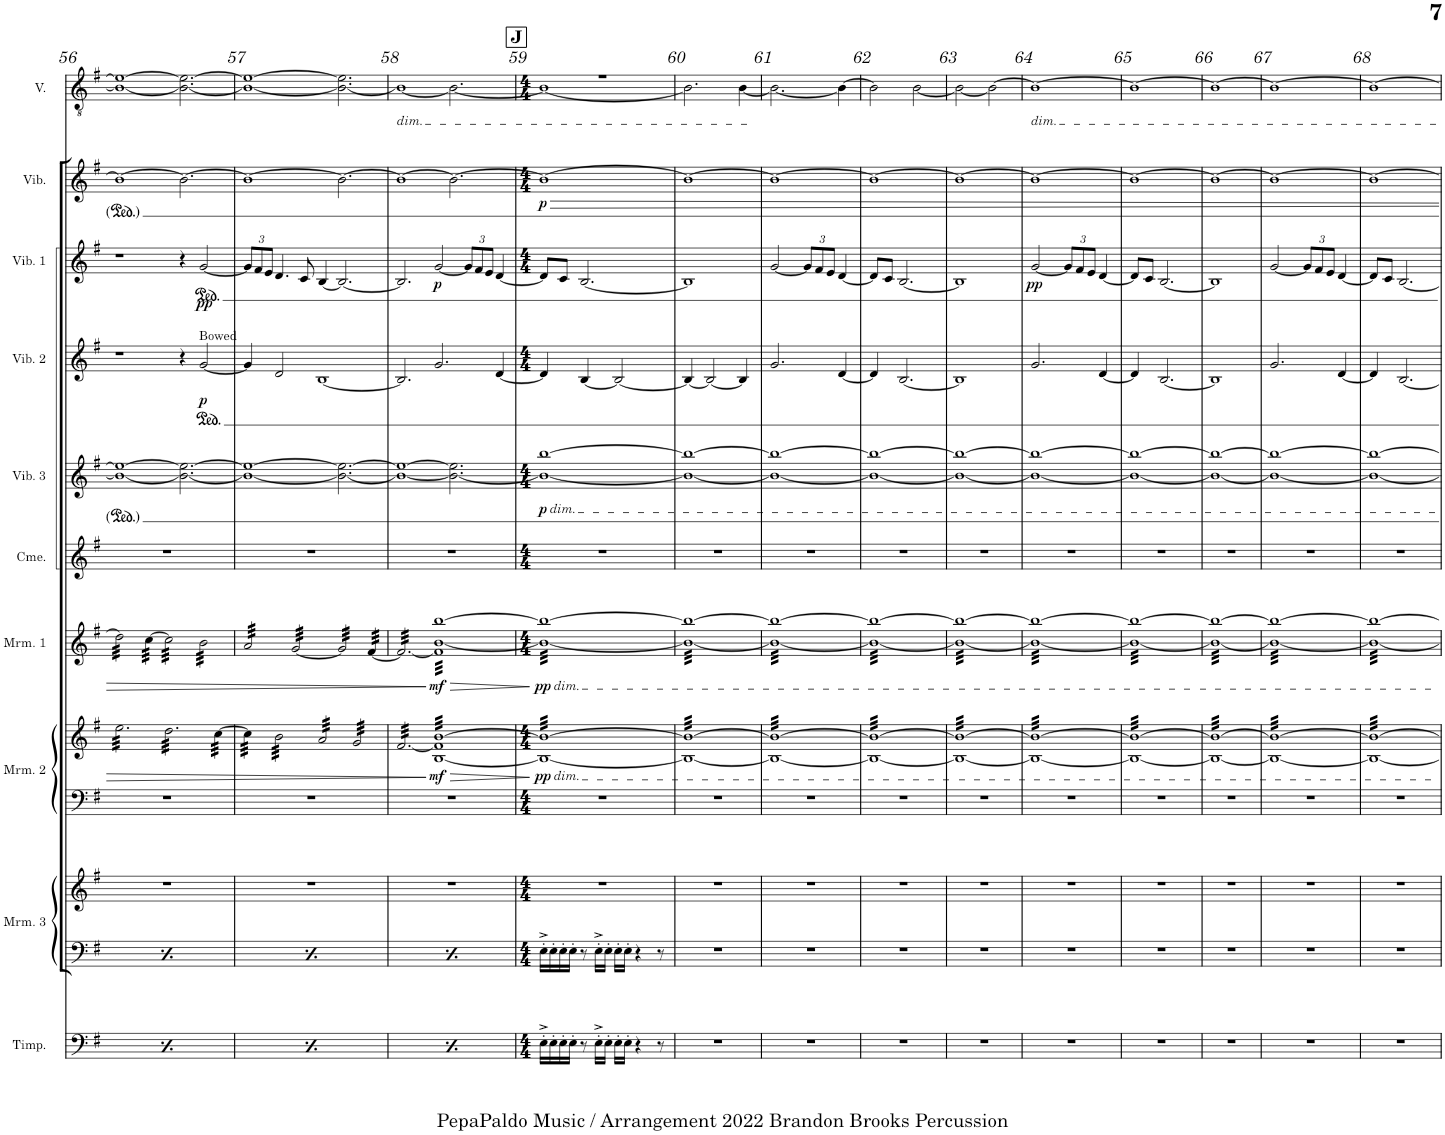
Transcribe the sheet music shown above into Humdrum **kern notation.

**kern	**dynam	**kern	**kern	**dynam	**kern	**kern	**dynam	**kern	**dynam	**kern	**kern	**dynam	**kern	**dynam	**kern	**dynam	**kern	**dynam	**kern
*part10	*part10	*part9	*part9	*part9	*part8	*part8	*part8	*part7	*part7	*part6	*part5	*part5	*part4	*part4	*part3	*part3	*part2	*part2	*part1
*staff12	*staff12	*staff11	*staff10	*staff10/11	*staff9	*staff8	*staff8/9	*staff7	*staff7	*staff6	*staff5	*staff5	*staff4	*staff4	*staff3	*staff3	*staff2	*staff2	*staff1
*I"Timpani	*	*I"Marimba 3	*	*	*I"Marimba 2	*	*	*I"Marimba 1	*	*I"Vibraphone 4 /  Chimes	*I"Vibraphone 3	*	*I"Vibraphone 2	*	*I"Vibraphone 1	*	*I"Glock / Crot	*	*I"Voice
*I'Timp.	*	*I'Mrm. 3	*	*	*I'Mrm. 2	*	*	*I'Mrm. 1	*	*I'Vib. 4 / Chm	*I'Vib. 3	*	*I'Vib. 2	*	*I'Vib. 1	*	*I'Glock / Crot	*	*I'V.
!!LO:PB:g=z
*clefF4	*	*clefF4	*clefG2	*	*clefF4	*clefG2	*	*clefG2	*	*clefG2	*clefG2	*	*clefG2	*	*clefG2	*	*clefG2	*	*clefGv2
*	*	*	*	*	*	*	*	*	*	*	*	*	*	*	*	*	*Trd-14c-24	*	*
*k[f#]	*	*k[f#]	*k[f#]	*	*k[f#]	*k[f#]	*	*k[f#]	*	*k[f#]	*k[f#]	*	*k[f#]	*	*k[f#]	*	*k[f#]	*	*k[f#]
*M7/4	*	*M7/4	*M7/4	*	*M7/4	*M7/4	*	*M7/4	*	*M7/4	*M7/4	*	*M7/4	*	*M7/4	*	*M7/4	*	*M7/4
=56	=56	=56	=56	=56	=56	=56	=56	=56	=56	=56	=56	=56	=56	=56	=56	=56	=56	=56	=56
*	*	*	*	*	*	*	*	*	*	*	*	*	*	*	*	*	*	*	*^
!	!LO:DY:b	!	!	!LO:DY:b=2	!	!	!	!	!	!	!	!	!	!	!	!	!	!	!	!
*	*	*	*	*	*	*tremolo	*	*	*	*	*	*	*	*	*	*	*	*	*	*
*	*	*	*	*	*	*	*	*tremolo	*	*	*	*	*	*	*	*	*	*	*	*
16E'^\LL	mf	16E'^\LL	1..r	mf	1..r	32ee\LLL	.	32dd\]LLL	.	1..r	1b_ 1ee_	.	1r	.	1r	.	1b_	.	1e_	1B_
.	.	.	.	.	.	32ee\	.	32dd\	.	.	.	.	.	.	.	.	.	.	.	.
16E'\	.	16E'\	.	.	.	32ee\	.	32dd\	.	.	.	.	.	.	.	.	.	.	.	.
.	.	.	.	.	.	32ee\	.	32dd\	.	.	.	.	.	.	.	.	.	.	.	.
16E'\	.	16E'\	.	.	.	32ee\	.	32dd\	.	.	.	.	.	.	.	.	.	.	.	.
.	.	.	.	.	.	32ee\	.	32dd\	.	.	.	.	.	.	.	.	.	.	.	.
16E'\JJ	.	16E'\JJ	.	.	.	32ee\	.	32dd\	.	.	.	.	.	.	.	.	.	.	.	.
.	.	.	.	.	.	32ee\	.	32dd\	.	.	.	.	.	.	.	.	.	.	.	.
8r	.	8r	.	.	.	32ee\	.	32dd\	.	.	.	.	.	.	.	.	.	.	.	.
.	.	.	.	.	.	32ee\	.	32dd\	.	.	.	.	.	.	.	.	.	.	.	.
.	.	.	.	.	.	32ee\	.	32dd\	.	.	.	.	.	.	.	.	.	.	.	.
.	.	.	.	.	.	32ee\	.	32dd\	.	.	.	.	.	.	.	.	.	.	.	.
16E'^\LL	.	16E'^\LL	.	.	.	32ee\	.	32dd\	.	.	.	.	.	.	.	.	.	.	.	.
.	.	.	.	.	.	32ee\	.	32dd\	.	.	.	.	.	.	.	.	.	.	.	.
16E'\	.	16E'\	.	.	.	32ee\	.	32dd\	.	.	.	.	.	.	.	.	.	.	.	.
.	.	.	.	.	.	32ee\	.	32dd\JJJ	.	.	.	.	.	.	.	.	.	.	.	.
16E'\	.	16E'\	.	.	.	32ee\	.	[32cc\LLL	.	.	.	.	.	.	.	.	.	.	.	.
.	.	.	.	.	.	32ee\	.	32cc\	.	.	.	.	.	.	.	.	.	.	.	.
16E'\JJ	.	16E'\JJ	.	.	.	32ee\	.	32cc\	.	.	.	.	.	.	.	.	.	.	.	.
.	.	.	.	.	.	32ee\	.	32cc\	.	.	.	.	.	.	.	.	.	.	.	.
8r	.	8r	.	.	.	32ee\	.	32cc\	.	.	.	.	.	.	.	.	.	.	.	.
.	.	.	.	.	.	32ee\	.	32cc\	.	.	.	.	.	.	.	.	.	.	.	.
.	.	.	.	.	.	32ee\	.	32cc\	.	.	.	.	.	.	.	.	.	.	.	.
.	.	.	.	.	.	32ee\JJJ	.	32cc\JJJ	.	.	.	.	.	.	.	.	.	.	.	.
8E'\	.	8E'\	.	.	.	32dd\LLL	.	32cc\]LLL	.	.	.	.	.	.	.	.	.	.	.	.
.	.	.	.	.	.	32dd\	.	32cc\	.	.	.	.	.	.	.	.	.	.	.	.
.	.	.	.	.	.	32dd\	.	32cc\	.	.	.	.	.	.	.	.	.	.	.	.
.	.	.	.	.	.	32dd\	.	32cc\	.	.	.	.	.	.	.	.	.	.	.	.
16E'^\LL	.	16E'^\LL	.	.	.	32dd\	.	32cc\	.	.	.	.	.	.	.	.	.	.	.	.
.	.	.	.	.	.	32dd\	.	32cc\	.	.	.	.	.	.	.	.	.	.	.	.
16E'\	.	16E'\	.	.	.	32dd\	.	32cc\	.	.	.	.	.	.	.	.	.	.	.	.
.	.	.	.	.	.	32dd\	.	32cc\	.	.	.	.	.	.	.	.	.	.	.	.
16E'\	.	16E'\	.	.	.	32dd\	.	32cc\	.	.	2.b\_ 2.ee\_	.	4r	.	4r	.	2.b\_	.	2.B\_ 2.e\_	2.ryy
.	.	.	.	.	.	32dd\	.	32cc\	.	.	.	.	.	.	.	.	.	.	.	.
16E'\JJ	.	16E'\JJ	.	.	.	32dd\	.	32cc\	.	.	.	.	.	.	.	.	.	.	.	.
.	.	.	.	.	.	32dd\	.	32cc\	.	.	.	.	.	.	.	.	.	.	.	.
8r	.	8r	.	.	.	32dd\	.	32cc\	.	.	.	.	.	.	.	.	.	.	.	.
.	.	.	.	.	.	32dd\	.	32cc\	.	.	.	.	.	.	.	.	.	.	.	.
.	.	.	.	.	.	32dd\	.	32cc\	.	.	.	.	.	.	.	.	.	.	.	.
.	.	.	.	.	.	32dd\	.	32cc\JJJ	.	.	.	.	.	.	.	.	.	.	.	.
!	!	!	!	!	!	!	!	!	!	!	!	!	!LO:TX:a:t=Bowed	!	!	!	!	!	!	!
!	!	!	!	!	!	!	!	!	!	!	!	!	!	!LO:DY:b	!	!LO:DY:b	!	!	!	!
16E'^\LL	.	16E'^\LL	.	.	.	32dd\	.	32b\LLL	.	.	.	.	[2g/	p	[2g/	pp	.	.	.	.
.	.	.	.	.	.	32dd\	.	32b\	.	.	.	.	.	.	.	.	.	.	.	.
16E'\	.	16E'\	.	.	.	32dd\	.	32b\	.	.	.	.	.	.	.	.	.	.	.	.
.	.	.	.	.	.	32dd\	.	32b\	.	.	.	.	.	.	.	.	.	.	.	.
16E'\	.	16E'\	.	.	.	32dd\	.	32b\	.	.	.	.	.	.	.	.	.	.	.	.
.	.	.	.	.	.	32dd\	.	32b\	.	.	.	.	.	.	.	.	.	.	.	.
16E'\JJ	.	16E'\JJ	.	.	.	32dd\	.	32b\	.	.	.	.	.	.	.	.	.	.	.	.
.	.	.	.	.	.	32dd\JJJ	.	32b\	.	.	.	.	.	.	.	.	.	.	.	.
8r	.	8r	.	.	.	[32cc\LLL	.	32b\	.	.	.	.	.	.	.	.	.	.	.	.
.	.	.	.	.	.	32cc\	.	32b\	.	.	.	.	.	.	.	.	.	.	.	.
.	.	.	.	.	.	32cc\	.	32b\	.	.	.	.	.	.	.	.	.	.	.	.
.	.	.	.	.	.	32cc\	.	32b\	.	.	.	.	.	.	.	.	.	.	.	.
8E'\	.	8E'\	.	.	.	32cc\	.	32b\	.	.	.	.	.	.	.	.	.	.	.	.
.	.	.	.	.	.	32cc\	.	32b\	.	.	.	.	.	.	.	.	.	.	.	.
.	.	.	.	.	.	32cc\	.	32b\	.	.	.	.	.	.	.	.	.	.	.	.
.	.	.	.	.	.	32cc\JJJ	.	32b\JJJ	.	.	.	.	.	.	.	.	.	.	.	.
=57	=57	=57	=57	=57	=57	=57	=57	=57	=57	=57	=57	=57	=57	=57	=57	=57	=57	=57	=57	=57
*	*	*	*	*	*	*	*	*	*	*	*	*	*	*	*Xbrackettup	*	*	*	*	*
!	!LO:DY:b	!	!	!LO:DY:b=2	!	!	!	!	!	!	!	!	!	!	!	!	!	!	!	!
16E'^\LL	mf	16E'^\LL	1..r	mf	1..r	32cc\]LLL	.	32a/LLL	.	1..r	1b_ 1ee_	.	4g/]	.	12g/L]	.	1b_	.	1e_	1B_
.	.	.	.	.	.	32cc\	.	32a/	.	.	.	.	.	.	.	.	.	.	.	.
16E'\	.	16E'\	.	.	.	32cc\	.	32a/	.	.	.	.	.	.	.	.	.	.	.	.
.	.	.	.	.	.	.	.	.	.	.	.	.	.	.	12f#/	.	.	.	.	.
.	.	.	.	.	.	32cc\	.	32a/	.	.	.	.	.	.	.	.	.	.	.	.
16E'\	.	16E'\	.	.	.	32cc\	.	32a/	.	.	.	.	.	.	.	.	.	.	.	.
.	.	.	.	.	.	32cc\	.	32a/	.	.	.	.	.	.	.	.	.	.	.	.
.	.	.	.	.	.	.	.	.	.	.	.	.	.	.	12e/J	.	.	.	.	.
16E'\JJ	.	16E'\JJ	.	.	.	32cc\	.	32a/	.	.	.	.	.	.	.	.	.	.	.	.
.	.	.	.	.	.	32cc\JJJ	.	32a/	.	.	.	.	.	.	.	.	.	.	.	.
8r	.	8r	.	.	.	32b\LLL	.	32a/	.	.	.	.	2d/	.	4.d/	.	.	.	.	.
.	.	.	.	.	.	32b\	.	32a/	.	.	.	.	.	.	.	.	.	.	.	.
.	.	.	.	.	.	32b\	.	32a/	.	.	.	.	.	.	.	.	.	.	.	.
.	.	.	.	.	.	32b\	.	32a/	.	.	.	.	.	.	.	.	.	.	.	.
16E'^\LL	.	16E'^\LL	.	.	.	32b\	.	32a/	.	.	.	.	.	.	.	.	.	.	.	.
.	.	.	.	.	.	32b\	.	32a/	.	.	.	.	.	.	.	.	.	.	.	.
16E'\	.	16E'\	.	.	.	32b\	.	32a/	.	.	.	.	.	.	.	.	.	.	.	.
.	.	.	.	.	.	32b\	.	32a/JJJ	.	.	.	.	.	.	.	.	.	.	.	.
16E'\	.	16E'\	.	.	.	32b\	.	[32g/LLL	.	.	.	.	.	.	.	.	.	.	.	.
.	.	.	.	.	.	32b\	.	32g/	.	.	.	.	.	.	.	.	.	.	.	.
16E'\JJ	.	16E'\JJ	.	.	.	32b\	.	32g/	.	.	.	.	.	.	.	.	.	.	.	.
.	.	.	.	.	.	32b\	.	32g/	.	.	.	.	.	.	.	.	.	.	.	.
8r	.	8r	.	.	.	32b\	.	32g/	.	.	.	.	.	.	8c/	.	.	.	.	.
.	.	.	.	.	.	32b\	.	32g/	.	.	.	.	.	.	.	.	.	.	.	.
.	.	.	.	.	.	32b\	.	32g/	.	.	.	.	.	.	.	.	.	.	.	.
.	.	.	.	.	.	32b\JJJ	.	32g/	.	.	.	.	.	.	.	.	.	.	.	.
8E'\	.	8E'\	.	.	.	32a/LLL	.	32g/	.	.	.	.	[1B	.	[4B/	.	.	.	.	.
.	.	.	.	.	.	32a/	.	32g/	.	.	.	.	.	.	.	.	.	.	.	.
.	.	.	.	.	.	32a/	.	32g/	.	.	.	.	.	.	.	.	.	.	.	.
.	.	.	.	.	.	32a/	.	32g/	.	.	.	.	.	.	.	.	.	.	.	.
16E'^\LL	.	16E'^\LL	.	.	.	32a/	.	32g/	.	.	.	.	.	.	.	.	.	.	.	.
.	.	.	.	.	.	32a/	.	32g/	.	.	.	.	.	.	.	.	.	.	.	.
16E'\	.	16E'\	.	.	.	32a/	.	32g/	.	.	.	.	.	.	.	.	.	.	.	.
.	.	.	.	.	.	32a/	.	32g/JJJ	.	.	.	.	.	.	.	.	.	.	.	.
16E'\	.	16E'\	.	.	.	32a/	.	32g/]LLL	.	.	2.b\_ 2.ee\_	.	.	.	2.B/_	.	2.b\_	.	2.B\_ 2.e\]	2.ryy
.	.	.	.	.	.	32a/	.	32g/	.	.	.	.	.	.	.	.	.	.	.	.
16E'\JJ	.	16E'\JJ	.	.	.	32a/	.	32g/	.	.	.	.	.	.	.	.	.	.	.	.
.	.	.	.	.	.	32a/	.	32g/	.	.	.	.	.	.	.	.	.	.	.	.
8r	.	8r	.	.	.	32a/	.	32g/	.	.	.	.	.	.	.	.	.	.	.	.
.	.	.	.	.	.	32a/	.	32g/	.	.	.	.	.	.	.	.	.	.	.	.
.	.	.	.	.	.	32a/	.	32g/	.	.	.	.	.	.	.	.	.	.	.	.
.	.	.	.	.	.	32a/JJJ	.	32g/	.	.	.	.	.	.	.	.	.	.	.	.
16E'^\LL	.	16E'^\LL	.	.	.	32g/LLL	.	32g/	.	.	.	.	.	.	.	.	.	.	.	.
.	.	.	.	.	.	32g/	.	32g/	.	.	.	.	.	.	.	.	.	.	.	.
16E'\	.	16E'\	.	.	.	32g/	.	32g/	.	.	.	.	.	.	.	.	.	.	.	.
.	.	.	.	.	.	32g/	.	32g/	.	.	.	.	.	.	.	.	.	.	.	.
16E'\	.	16E'\	.	.	.	32g/	.	32g/	.	.	.	.	.	.	.	.	.	.	.	.
.	.	.	.	.	.	32g/	.	32g/	.	.	.	.	.	.	.	.	.	.	.	.
16E'\JJ	.	16E'\JJ	.	.	.	32g/	.	32g/	.	.	.	.	.	.	.	.	.	.	.	.
.	.	.	.	.	.	32g/	.	32g/JJJ	.	.	.	.	.	.	.	.	.	.	.	.
8r	.	8r	.	.	.	32g/	.	[32f#/LLL	.	.	.	.	.	.	.	.	.	.	.	.
.	.	.	.	.	.	32g/	.	32f#/	.	.	.	.	.	.	.	.	.	.	.	.
.	.	.	.	.	.	32g/	.	32f#/	.	.	.	.	.	.	.	.	.	.	.	.
.	.	.	.	.	.	32g/	.	32f#/	.	.	.	.	.	.	.	.	.	.	.	.
8E'\	.	8E'\	.	.	.	32g/	.	32f#/	.	.	.	.	.	.	.	.	.	.	.	.
.	.	.	.	.	.	32g/	.	32f#/	.	.	.	.	.	.	.	.	.	.	.	.
.	.	.	.	.	.	32g/	.	32f#/	.	.	.	.	.	.	.	.	.	.	.	.
.	.	.	.	.	.	32g/JJJ	.	32f#/JJJ	.	.	.	.	.	.	.	.	.	.	.	.
=58	=58	=58	=58	=58	=58	=58	=58	=58	=58	=58	=58	=58	=58	=58	=58	=58	=58	=58	=58	=58
!	!	!	!	!	!	!	!	!	!	!	!	!	!	!	!	!	!	!	!LO:TX:b:i:t=dim.	!
!	!LO:DY:b	!	!	!LO:DY:b=2	!	!	!	!	!	!	!	!	!	!	!	!	!	!	!	!
16E'^\LL	mf	16E'^\LL	1..r	mf	1..r	[32f#/LLL	.	32f#/LLL	.	1..r	1b_ 1ee_	.	2.B/]	.	2.B/]	.	1b_	.	1ryy	1B_
.	.	.	.	.	.	32f#/	.	32f#/	.	.	.	.	.	.	.	.	.	.	.	.
16E'\	.	16E'\	.	.	.	32f#/	.	32f#/	.	.	.	.	.	.	.	.	.	.	.	.
.	.	.	.	.	.	32f#/	.	32f#/	.	.	.	.	.	.	.	.	.	.	.	.
16E'\	.	16E'\	.	.	.	32f#/	.	32f#/	.	.	.	.	.	.	.	.	.	.	.	.
.	.	.	.	.	.	32f#/	.	32f#/	.	.	.	.	.	.	.	.	.	.	.	.
16E'\JJ	.	16E'\JJ	.	.	.	32f#/	.	32f#/	.	.	.	.	.	.	.	.	.	.	.	.
.	.	.	.	.	.	32f#/	.	32f#/	.	.	.	.	.	.	.	.	.	.	.	.
8r	.	8r	.	.	.	32f#/	.	32f#/	.	.	.	.	.	.	.	.	.	.	.	.
.	.	.	.	.	.	32f#/	.	32f#/	.	.	.	.	.	.	.	.	.	.	.	.
.	.	.	.	.	.	32f#/	.	32f#/	.	.	.	.	.	.	.	.	.	.	.	.
.	.	.	.	.	.	32f#/	.	32f#/	.	.	.	.	.	.	.	.	.	.	.	.
16E'^\LL	.	16E'^\LL	.	.	.	32f#/	.	32f#/	.	.	.	.	.	.	.	.	.	.	.	.
.	.	.	.	.	.	32f#/	.	32f#/	.	.	.	.	.	.	.	.	.	.	.	.
16E'\	.	16E'\	.	.	.	32f#/	.	32f#/	.	.	.	.	.	.	.	.	.	.	.	.
.	.	.	.	.	.	32f#/	.	32f#/	.	.	.	.	.	.	.	.	.	.	.	.
16E'\	.	16E'\	.	.	.	32f#/	.	32f#/	.	.	.	.	.	.	.	.	.	.	.	.
.	.	.	.	.	.	32f#/	.	32f#/	.	.	.	.	.	.	.	.	.	.	.	.
16E'\JJ	.	16E'\JJ	.	.	.	32f#/	.	32f#/	.	.	.	.	.	.	.	.	.	.	.	.
.	.	.	.	.	.	32f#/	.	32f#/	.	.	.	.	.	.	.	.	.	.	.	.
8r	.	8r	.	.	.	32f#/	.	32f#/	.	.	.	.	.	.	.	.	.	.	.	.
.	.	.	.	.	.	32f#/	.	32f#/	.	.	.	.	.	.	.	.	.	.	.	.
.	.	.	.	.	.	32f#/	.	32f#/	.	.	.	.	.	.	.	.	.	.	.	.
.	.	.	.	.	.	32f#/JJJ	.	32f#/JJJ	.	.	.	.	.	.	.	.	.	.	.	.
!	!	!	!	!	!	!	!LO:HP:b	!	!LO:HP:b	!	!	!	!	!	!	!	!	!	!	!
!	!	!	!	!	!	!	!LO:DY:n=1:b	!	!LO:DY:n=1:b	!	!	!	!	!	!	!LO:DY:b	!	!	!	!
8E'\	.	8E'\	.	.	.	[32B 32f#] [32bLLL	> mf	32f#] [32b [32bbLLL	> mf	.	.	.	2.g/	.	[2g/	p	.	.	.	.
.	.	.	.	.	.	32B 32f# 32b	.	32f# 32b 32bb	.	.	.	.	.	.	.	.	.	.	.	.
.	.	.	.	.	.	32B 32f# 32b	.	32f# 32b 32bb	.	.	.	.	.	.	.	.	.	.	.	.
.	.	.	.	.	.	32B 32f# 32b	.	32f# 32b 32bb	.	.	.	.	.	.	.	.	.	.	.	.
16E'^\LL	.	16E'^\LL	.	.	.	32B 32f# 32b	.	32f# 32b 32bb	.	.	.	.	.	.	.	.	.	.	.	.
.	.	.	.	.	.	32B 32f# 32b	.	32f# 32b 32bb	.	.	.	.	.	.	.	.	.	.	.	.
16E'\	.	16E'\	.	.	.	32B 32f# 32b	.	32f# 32b 32bb	.	.	.	.	.	.	.	.	.	.	.	.
.	.	.	.	.	.	32B 32f# 32b	.	32f# 32b 32bb	.	.	.	.	.	.	.	.	.	.	.	.
16E'\	.	16E'\	.	.	.	32B 32f# 32b	.	32f# 32b 32bb	.	.	2.b\_ 2.ee\]	.	.	.	.	.	2.b\_	.	2.B\_	2.ryy
.	.	.	.	.	.	32B 32f# 32b	.	32f# 32b 32bb	.	.	.	.	.	.	.	.	.	.	.	.
16E'\JJ	.	16E'\JJ	.	.	.	32B 32f# 32b	.	32f# 32b 32bb	.	.	.	.	.	.	.	.	.	.	.	.
.	.	.	.	.	.	32B 32f# 32b	.	32f# 32b 32bb	.	.	.	.	.	.	.	.	.	.	.	.
8r	.	8r	.	.	.	32B 32f# 32b	.	32f# 32b 32bb	.	.	.	.	.	.	.	.	.	.	.	.
.	.	.	.	.	.	32B 32f# 32b	.	32f# 32b 32bb	.	.	.	.	.	.	.	.	.	.	.	.
.	.	.	.	.	.	32B 32f# 32b	.	32f# 32b 32bb	.	.	.	.	.	.	.	.	.	.	.	.
.	.	.	.	.	.	32B 32f# 32b	.	32f# 32b 32bb	.	.	.	.	.	.	.	.	.	.	.	.
16E'^\LL	.	16E'^\LL	.	.	.	32B 32f# 32b	.	32f# 32b 32bb	.	.	.	.	.	.	12g/L]	.	.	.	.	.
.	.	.	.	.	.	32B 32f# 32b	.	32f# 32b 32bb	.	.	.	.	.	.	.	.	.	.	.	.
16E'\	.	16E'\	.	.	.	32B 32f# 32b	.	32f# 32b 32bb	.	.	.	.	.	.	.	.	.	.	.	.
.	.	.	.	.	.	.	.	.	.	.	.	.	.	.	12f#/	.	.	.	.	.
.	.	.	.	.	.	32B 32f# 32b	.	32f# 32b 32bb	.	.	.	.	.	.	.	.	.	.	.	.
16E'\	.	16E'\	.	.	.	32B 32f# 32b	.	32f# 32b 32bb	.	.	.	.	.	.	.	.	.	.	.	.
.	.	.	.	.	.	32B 32f# 32b	.	32f# 32b 32bb	.	.	.	.	.	.	.	.	.	.	.	.
.	.	.	.	.	.	.	.	.	.	.	.	.	.	.	12e/J	.	.	.	.	.
16E'\JJ	.	16E'\JJ	.	.	.	32B 32f# 32b	.	32f# 32b 32bb	.	.	.	.	.	.	.	.	.	.	.	.
.	.	.	.	.	.	32B 32f# 32b	.	32f# 32b 32bb	.	.	.	.	.	.	.	.	.	.	.	.
8r	.	8r	.	.	.	32B 32f# 32b	.	32f# 32b 32bb	.	.	.	.	[4d/	.	[4d/	.	.	.	.	.
.	.	.	.	.	.	32B 32f# 32b	.	32f# 32b 32bb	.	.	.	.	.	.	.	.	.	.	.	.
.	.	.	.	.	.	32B 32f# 32b	.	32f# 32b 32bb	.	.	.	.	.	.	.	.	.	.	.	.
.	.	.	.	.	.	32B 32f# 32b	.	32f# 32b 32bb	.	.	.	.	.	.	.	.	.	.	.	.
8E'\	.	8E'\	.	.	.	32B 32f# 32b	.	32f# 32b 32bb	.	.	.	.	.	.	.	.	.	.	.	.
.	.	.	.	.	.	32B 32f# 32b	.	32f# 32b 32bb	.	.	.	.	.	.	.	.	.	.	.	.
.	.	.	.	.	.	32B 32f# 32b	.	32f# 32b 32bb	.	.	.	.	.	.	.	.	.	.	.	.
.	.	.	.	.	.	32B 32f# 32bJJJ	.	32f# 32b 32bbJJJ	.	.	.	.	.	.	.	.	.	.	.	.
*	*	*	*	*	*	*	*	*	*	*	*	*	*	*	*	*	*	*	*v	*v
.	.	.	.	.	.	.	]	.	]	.	.	.	.	.	.	.	.	.	.
!!LO:REH:place=s1:a:B:cj:fs=14:t=J
=59	=59	=59	=59	=59	=59	=59	=59	=59	=59	=59	=59	=59	=59	=59	=59	=59	=59	=59	=59
*M4/4	*	*M4/4	*M4/4	*	*M4/4	*M4/4	*	*M4/4	*	*M4/4	*M4/4	*	*M4/4	*	*M4/4	*	*M4/4	*	*M4/4
*	*	*	*	*	*	*	*	*	*	*	*	*	*	*	*	*	*	*	*^
!	!	!	!	!	!	!	!	!	!	!	!LO:TX:b:i:t=dim.	!	!	!	!	!	!	!	!	!
!	!	!	!	!	!	!	!	!LO:TX:b:i:t=dim.	!	!	!	!	!	!	!	!	!	!	!	!
!	!	!	!	!	!	!LO:TX:b:i:t=dim.	!	!	!	!	!	!	!	!	!	!	!	!	!	!
!	!	!	!	!	!	!	!LO:DY:b	!	!LO:DY:b	!	!	!LO:DY:b	!	!	!	!	!	!LO:DY:b	!	!
16E'^\LL	.	16E'^\LL	1r	.	1r	32B 32bLLL	pp	32b 32bbLLL	pp	1r	1b_ [1bb	p	4d/]	.	8d/L]	.	1b_	p	1r	1B_
.	.	.	.	.	.	32B 32b	.	32b 32bb	.	.	.	.	.	.	.	.	.	.	.	.
16E'\	.	16E'\	.	.	.	32B 32b	.	32b 32bb	.	.	.	.	.	.	.	.	.	.	.	.
.	.	.	.	.	.	32B 32b	.	32b 32bb	.	.	.	.	.	.	.	.	.	.	.	.
16E'\	.	16E'\	.	.	.	32B 32b	.	32b 32bb	.	.	.	.	.	.	8c/J	.	.	.	.	.
.	.	.	.	.	.	32B 32b	.	32b 32bb	.	.	.	.	.	.	.	.	.	.	.	.
16E'\JJ	.	16E'\JJ	.	.	.	32B 32b	.	32b 32bb	.	.	.	.	.	.	.	.	.	.	.	.
.	.	.	.	.	.	32B 32b	.	32b 32bb	.	.	.	.	.	.	.	.	.	.	.	.
8r	.	8r	.	.	.	32B 32b	.	32b 32bb	.	.	.	.	[4B/	.	[2.B/	.	.	.	.	.
.	.	.	.	.	.	32B 32b	.	32b 32bb	.	.	.	.	.	.	.	.	.	.	.	.
.	.	.	.	.	.	32B 32b	.	32b 32bb	.	.	.	.	.	.	.	.	.	.	.	.
.	.	.	.	.	.	32B 32b	.	32b 32bb	.	.	.	.	.	.	.	.	.	.	.	.
16E'^\LL	.	16E'^\LL	.	.	.	32B 32b	.	32b 32bb	.	.	.	.	.	.	.	.	.	.	.	.
.	.	.	.	.	.	32B 32b	.	32b 32bb	.	.	.	.	.	.	.	.	.	.	.	.
16E'\JJ	.	16E'\JJ	.	.	.	32B 32b	.	32b 32bb	.	.	.	.	.	.	.	.	.	.	.	.
.	.	.	.	.	.	32B 32b	.	32b 32bb	.	.	.	.	.	.	.	.	.	.	.	.
16E'\LL	.	16E'\LL	.	.	.	32B 32b	.	32b 32bb	.	.	.	.	2B/_	.	.	.	.	.	.	.
.	.	.	.	.	.	32B 32b	.	32b 32bb	.	.	.	.	.	.	.	.	.	.	.	.
16E'\JJ	.	16E'\JJ	.	.	.	32B 32b	.	32b 32bb	.	.	.	.	.	.	.	.	.	.	.	.
.	.	.	.	.	.	32B 32b	.	32b 32bb	.	.	.	.	.	.	.	.	.	.	.	.
4r	.	4r	.	.	.	32B 32b	.	32b 32bb	.	.	.	.	.	.	.	.	.	.	.	.
.	.	.	.	.	.	32B 32b	.	32b 32bb	.	.	.	.	.	.	.	.	.	.	.	.
.	.	.	.	.	.	32B 32b	.	32b 32bb	.	.	.	.	.	.	.	.	.	.	.	.
.	.	.	.	.	.	32B 32b	.	32b 32bb	.	.	.	.	.	.	.	.	.	.	.	.
.	.	.	.	.	.	32B 32b	.	32b 32bb	.	.	.	.	.	.	.	.	.	.	.	.
.	.	.	.	.	.	32B 32b	.	32b 32bb	.	.	.	.	.	.	.	.	.	.	.	.
.	.	.	.	.	.	32B 32b	.	32b 32bb	.	.	.	.	.	.	.	.	.	.	.	.
.	.	.	.	.	.	32B 32b	.	32b 32bb	.	.	.	.	.	.	.	.	.	.	.	.
8r	.	8r	.	.	.	32B 32b	.	32b 32bb	.	.	.	.	.	.	.	.	.	.	.	.
.	.	.	.	.	.	32B 32b	.	32b 32bb	.	.	.	.	.	.	.	.	.	.	.	.
.	.	.	.	.	.	32B 32b	.	32b 32bb	.	.	.	.	.	.	.	.	.	.	.	.
.	.	.	.	.	.	32B 32bJJJ	.	32b 32bbJJJ	.	.	.	.	.	.	.	.	.	.	.	.
=60	=60	=60	=60	=60	=60	=60	=60	=60	=60	=60	=60	=60	=60	=60	=60	=60	=60	=60	=60	=60
1r	.	1r	1r	.	1r	32B 32bLLL	.	32b 32bbLLL	.	1r	1b_ 1bb_	.	4B/_	.	1B]	.	1b_	.	2.B\]	2.ryy
.	.	.	.	.	.	32B 32b	.	32b 32bb	.	.	.	.	.	.	.	.	.	.	.	.
.	.	.	.	.	.	32B 32b	.	32b 32bb	.	.	.	.	.	.	.	.	.	.	.	.
.	.	.	.	.	.	32B 32b	.	32b 32bb	.	.	.	.	.	.	.	.	.	.	.	.
.	.	.	.	.	.	32B 32b	.	32b 32bb	.	.	.	.	.	.	.	.	.	.	.	.
.	.	.	.	.	.	32B 32b	.	32b 32bb	.	.	.	.	.	.	.	.	.	.	.	.
.	.	.	.	.	.	32B 32b	.	32b 32bb	.	.	.	.	.	.	.	.	.	.	.	.
.	.	.	.	.	.	32B 32b	.	32b 32bb	.	.	.	.	.	.	.	.	.	.	.	.
.	.	.	.	.	.	32B 32b	.	32b 32bb	.	.	.	.	2B/_	.	.	.	.	.	.	.
.	.	.	.	.	.	32B 32b	.	32b 32bb	.	.	.	.	.	.	.	.	.	.	.	.
.	.	.	.	.	.	32B 32b	.	32b 32bb	.	.	.	.	.	.	.	.	.	.	.	.
.	.	.	.	.	.	32B 32b	.	32b 32bb	.	.	.	.	.	.	.	.	.	.	.	.
.	.	.	.	.	.	32B 32b	.	32b 32bb	.	.	.	.	.	.	.	.	.	.	.	.
.	.	.	.	.	.	32B 32b	.	32b 32bb	.	.	.	.	.	.	.	.	.	.	.	.
.	.	.	.	.	.	32B 32b	.	32b 32bb	.	.	.	.	.	.	.	.	.	.	.	.
.	.	.	.	.	.	32B 32b	.	32b 32bb	.	.	.	.	.	.	.	.	.	.	.	.
.	.	.	.	.	.	32B 32b	.	32b 32bb	.	.	.	.	.	.	.	.	.	.	.	.
.	.	.	.	.	.	32B 32b	.	32b 32bb	.	.	.	.	.	.	.	.	.	.	.	.
.	.	.	.	.	.	32B 32b	.	32b 32bb	.	.	.	.	.	.	.	.	.	.	.	.
.	.	.	.	.	.	32B 32b	.	32b 32bb	.	.	.	.	.	.	.	.	.	.	.	.
.	.	.	.	.	.	32B 32b	.	32b 32bb	.	.	.	.	.	.	.	.	.	.	.	.
.	.	.	.	.	.	32B 32b	.	32b 32bb	.	.	.	.	.	.	.	.	.	.	.	.
.	.	.	.	.	.	32B 32b	.	32b 32bb	.	.	.	.	.	.	.	.	.	.	.	.
.	.	.	.	.	.	32B 32b	.	32b 32bb	.	.	.	.	.	.	.	.	.	.	.	.
.	.	.	.	.	.	32B 32b	.	32b 32bb	.	.	.	.	4B/]	.	.	.	.	.	4ryy	[4B\
.	.	.	.	.	.	32B 32b	.	32b 32bb	.	.	.	.	.	.	.	.	.	.	.	.
.	.	.	.	.	.	32B 32b	.	32b 32bb	.	.	.	.	.	.	.	.	.	.	.	.
.	.	.	.	.	.	32B 32b	.	32b 32bb	.	.	.	.	.	.	.	.	.	.	.	.
.	.	.	.	.	.	32B 32b	.	32b 32bb	.	.	.	.	.	.	.	.	.	.	.	.
.	.	.	.	.	.	32B 32b	.	32b 32bb	.	.	.	.	.	.	.	.	.	.	.	.
.	.	.	.	.	.	32B 32b	.	32b 32bb	.	.	.	.	.	.	.	.	.	.	.	.
.	.	.	.	.	.	32B 32bJJJ	.	32b 32bbJJJ	.	.	.	.	.	.	.	.	.	.	.	.
=61	=61	=61	=61	=61	=61	=61	=61	=61	=61	=61	=61	=61	=61	=61	=61	=61	=61	=61	=61	=61
1r	.	1r	1r	.	1r	32B 32bLLL	.	32b 32bbLLL	.	1r	1b_ 1bb_	.	2.g/	.	[2g/	.	1b_	.	2ryy	2.B\_
.	.	.	.	.	.	32B 32b	.	32b 32bb	.	.	.	.	.	.	.	.	.	.	.	.
.	.	.	.	.	.	32B 32b	.	32b 32bb	.	.	.	.	.	.	.	.	.	.	.	.
.	.	.	.	.	.	32B 32b	.	32b 32bb	.	.	.	.	.	.	.	.	.	.	.	.
.	.	.	.	.	.	32B 32b	.	32b 32bb	.	.	.	.	.	.	.	.	.	.	.	.
.	.	.	.	.	.	32B 32b	.	32b 32bb	.	.	.	.	.	.	.	.	.	.	.	.
.	.	.	.	.	.	32B 32b	.	32b 32bb	.	.	.	.	.	.	.	.	.	.	.	.
.	.	.	.	.	.	32B 32b	.	32b 32bb	.	.	.	.	.	.	.	.	.	.	.	.
.	.	.	.	.	.	32B 32b	.	32b 32bb	.	.	.	.	.	.	.	.	.	.	.	.
.	.	.	.	.	.	32B 32b	.	32b 32bb	.	.	.	.	.	.	.	.	.	.	.	.
.	.	.	.	.	.	32B 32b	.	32b 32bb	.	.	.	.	.	.	.	.	.	.	.	.
.	.	.	.	.	.	32B 32b	.	32b 32bb	.	.	.	.	.	.	.	.	.	.	.	.
.	.	.	.	.	.	32B 32b	.	32b 32bb	.	.	.	.	.	.	.	.	.	.	.	.
.	.	.	.	.	.	32B 32b	.	32b 32bb	.	.	.	.	.	.	.	.	.	.	.	.
.	.	.	.	.	.	32B 32b	.	32b 32bb	.	.	.	.	.	.	.	.	.	.	.	.
.	.	.	.	.	.	32B 32b	.	32b 32bb	.	.	.	.	.	.	.	.	.	.	.	.
.	.	.	.	.	.	32B 32b	.	32b 32bb	.	.	.	.	.	.	12g/L]	.	.	.	4ryy	.
.	.	.	.	.	.	32B 32b	.	32b 32bb	.	.	.	.	.	.	.	.	.	.	.	.
.	.	.	.	.	.	32B 32b	.	32b 32bb	.	.	.	.	.	.	.	.	.	.	.	.
.	.	.	.	.	.	.	.	.	.	.	.	.	.	.	12f#/	.	.	.	.	.
.	.	.	.	.	.	32B 32b	.	32b 32bb	.	.	.	.	.	.	.	.	.	.	.	.
.	.	.	.	.	.	32B 32b	.	32b 32bb	.	.	.	.	.	.	.	.	.	.	.	.
.	.	.	.	.	.	32B 32b	.	32b 32bb	.	.	.	.	.	.	.	.	.	.	.	.
.	.	.	.	.	.	.	.	.	.	.	.	.	.	.	12e/J	.	.	.	.	.
.	.	.	.	.	.	32B 32b	.	32b 32bb	.	.	.	.	.	.	.	.	.	.	.	.
.	.	.	.	.	.	32B 32b	.	32b 32bb	.	.	.	.	.	.	.	.	.	.	.	.
.	.	.	.	.	.	32B 32b	.	32b 32bb	.	.	.	.	[4d/	.	[4d/	.	.	.	4B\_	4ryy
.	.	.	.	.	.	32B 32b	.	32b 32bb	.	.	.	.	.	.	.	.	.	.	.	.
.	.	.	.	.	.	32B 32b	.	32b 32bb	.	.	.	.	.	.	.	.	.	.	.	.
.	.	.	.	.	.	32B 32b	.	32b 32bb	.	.	.	.	.	.	.	.	.	.	.	.
.	.	.	.	.	.	32B 32b	.	32b 32bb	.	.	.	.	.	.	.	.	.	.	.	.
.	.	.	.	.	.	32B 32b	.	32b 32bb	.	.	.	.	.	.	.	.	.	.	.	.
.	.	.	.	.	.	32B 32b	.	32b 32bb	.	.	.	.	.	.	.	.	.	.	.	.
.	.	.	.	.	.	32B 32bJJJ	.	32b 32bbJJJ	.	.	.	.	.	.	.	.	.	.	.	.
=62	=62	=62	=62	=62	=62	=62	=62	=62	=62	=62	=62	=62	=62	=62	=62	=62	=62	=62	=62	=62
1r	.	1r	1r	.	1r	32B 32bLLL	.	32b 32bbLLL	.	1r	1b_ 1bb_	.	4d/]	.	8d/L]	.	1b_	.	2B\]	2ryy
.	.	.	.	.	.	32B 32b	.	32b 32bb	.	.	.	.	.	.	.	.	.	.	.	.
.	.	.	.	.	.	32B 32b	.	32b 32bb	.	.	.	.	.	.	.	.	.	.	.	.
.	.	.	.	.	.	32B 32b	.	32b 32bb	.	.	.	.	.	.	.	.	.	.	.	.
.	.	.	.	.	.	32B 32b	.	32b 32bb	.	.	.	.	.	.	8c/J	.	.	.	.	.
.	.	.	.	.	.	32B 32b	.	32b 32bb	.	.	.	.	.	.	.	.	.	.	.	.
.	.	.	.	.	.	32B 32b	.	32b 32bb	.	.	.	.	.	.	.	.	.	.	.	.
.	.	.	.	.	.	32B 32b	.	32b 32bb	.	.	.	.	.	.	.	.	.	.	.	.
.	.	.	.	.	.	32B 32b	.	32b 32bb	.	.	.	.	[2.B/	.	[2.B/	.	.	.	.	.
.	.	.	.	.	.	32B 32b	.	32b 32bb	.	.	.	.	.	.	.	.	.	.	.	.
.	.	.	.	.	.	32B 32b	.	32b 32bb	.	.	.	.	.	.	.	.	.	.	.	.
.	.	.	.	.	.	32B 32b	.	32b 32bb	.	.	.	.	.	.	.	.	.	.	.	.
.	.	.	.	.	.	32B 32b	.	32b 32bb	.	.	.	.	.	.	.	.	.	.	.	.
.	.	.	.	.	.	32B 32b	.	32b 32bb	.	.	.	.	.	.	.	.	.	.	.	.
.	.	.	.	.	.	32B 32b	.	32b 32bb	.	.	.	.	.	.	.	.	.	.	.	.
.	.	.	.	.	.	32B 32b	.	32b 32bb	.	.	.	.	.	.	.	.	.	.	.	.
.	.	.	.	.	.	32B 32b	.	32b 32bb	.	.	.	.	.	.	.	.	.	.	2ryy	[2B\
.	.	.	.	.	.	32B 32b	.	32b 32bb	.	.	.	.	.	.	.	.	.	.	.	.
.	.	.	.	.	.	32B 32b	.	32b 32bb	.	.	.	.	.	.	.	.	.	.	.	.
.	.	.	.	.	.	32B 32b	.	32b 32bb	.	.	.	.	.	.	.	.	.	.	.	.
.	.	.	.	.	.	32B 32b	.	32b 32bb	.	.	.	.	.	.	.	.	.	.	.	.
.	.	.	.	.	.	32B 32b	.	32b 32bb	.	.	.	.	.	.	.	.	.	.	.	.
.	.	.	.	.	.	32B 32b	.	32b 32bb	.	.	.	.	.	.	.	.	.	.	.	.
.	.	.	.	.	.	32B 32b	.	32b 32bb	.	.	.	.	.	.	.	.	.	.	.	.
.	.	.	.	.	.	32B 32b	.	32b 32bb	.	.	.	.	.	.	.	.	.	.	.	.
.	.	.	.	.	.	32B 32b	.	32b 32bb	.	.	.	.	.	.	.	.	.	.	.	.
.	.	.	.	.	.	32B 32b	.	32b 32bb	.	.	.	.	.	.	.	.	.	.	.	.
.	.	.	.	.	.	32B 32b	.	32b 32bb	.	.	.	.	.	.	.	.	.	.	.	.
.	.	.	.	.	.	32B 32b	.	32b 32bb	.	.	.	.	.	.	.	.	.	.	.	.
.	.	.	.	.	.	32B 32b	.	32b 32bb	.	.	.	.	.	.	.	.	.	.	.	.
.	.	.	.	.	.	32B 32b	.	32b 32bb	.	.	.	.	.	.	.	.	.	.	.	.
.	.	.	.	.	.	32B 32bJJJ	.	32b 32bbJJJ	.	.	.	.	.	.	.	.	.	.	.	.
=63	=63	=63	=63	=63	=63	=63	=63	=63	=63	=63	=63	=63	=63	=63	=63	=63	=63	=63	=63	=63
1r	.	1r	1r	.	1r	32B 32bLLL	.	32b 32bbLLL	.	1r	1b_ 1bb_	.	1B]	.	1B]	.	1b_	.	2ryy	2B\_
.	.	.	.	.	.	32B 32b	.	32b 32bb	.	.	.	.	.	.	.	.	.	.	.	.
.	.	.	.	.	.	32B 32b	.	32b 32bb	.	.	.	.	.	.	.	.	.	.	.	.
.	.	.	.	.	.	32B 32b	.	32b 32bb	.	.	.	.	.	.	.	.	.	.	.	.
.	.	.	.	.	.	32B 32b	.	32b 32bb	.	.	.	.	.	.	.	.	.	.	.	.
.	.	.	.	.	.	32B 32b	.	32b 32bb	.	.	.	.	.	.	.	.	.	.	.	.
.	.	.	.	.	.	32B 32b	.	32b 32bb	.	.	.	.	.	.	.	.	.	.	.	.
.	.	.	.	.	.	32B 32b	.	32b 32bb	.	.	.	.	.	.	.	.	.	.	.	.
.	.	.	.	.	.	32B 32b	.	32b 32bb	.	.	.	.	.	.	.	.	.	.	.	.
.	.	.	.	.	.	32B 32b	.	32b 32bb	.	.	.	.	.	.	.	.	.	.	.	.
.	.	.	.	.	.	32B 32b	.	32b 32bb	.	.	.	.	.	.	.	.	.	.	.	.
.	.	.	.	.	.	32B 32b	.	32b 32bb	.	.	.	.	.	.	.	.	.	.	.	.
.	.	.	.	.	.	32B 32b	.	32b 32bb	.	.	.	.	.	.	.	.	.	.	.	.
.	.	.	.	.	.	32B 32b	.	32b 32bb	.	.	.	.	.	.	.	.	.	.	.	.
.	.	.	.	.	.	32B 32b	.	32b 32bb	.	.	.	.	.	.	.	.	.	.	.	.
.	.	.	.	.	.	32B 32b	.	32b 32bb	.	.	.	.	.	.	.	.	.	.	.	.
.	.	.	.	.	.	32B 32b	.	32b 32bb	.	.	.	.	.	.	.	.	.	.	2B\_	2ryy
.	.	.	.	.	.	32B 32b	.	32b 32bb	.	.	.	.	.	.	.	.	.	.	.	.
.	.	.	.	.	.	32B 32b	.	32b 32bb	.	.	.	.	.	.	.	.	.	.	.	.
.	.	.	.	.	.	32B 32b	.	32b 32bb	.	.	.	.	.	.	.	.	.	.	.	.
.	.	.	.	.	.	32B 32b	.	32b 32bb	.	.	.	.	.	.	.	.	.	.	.	.
.	.	.	.	.	.	32B 32b	.	32b 32bb	.	.	.	.	.	.	.	.	.	.	.	.
.	.	.	.	.	.	32B 32b	.	32b 32bb	.	.	.	.	.	.	.	.	.	.	.	.
.	.	.	.	.	.	32B 32b	.	32b 32bb	.	.	.	.	.	.	.	.	.	.	.	.
.	.	.	.	.	.	32B 32b	.	32b 32bb	.	.	.	.	.	.	.	.	.	.	.	.
.	.	.	.	.	.	32B 32b	.	32b 32bb	.	.	.	.	.	.	.	.	.	.	.	.
.	.	.	.	.	.	32B 32b	.	32b 32bb	.	.	.	.	.	.	.	.	.	.	.	.
.	.	.	.	.	.	32B 32b	.	32b 32bb	.	.	.	.	.	.	.	.	.	.	.	.
.	.	.	.	.	.	32B 32b	.	32b 32bb	.	.	.	.	.	.	.	.	.	.	.	.
.	.	.	.	.	.	32B 32b	.	32b 32bb	.	.	.	.	.	.	.	.	.	.	.	.
.	.	.	.	.	.	32B 32b	.	32b 32bb	.	.	.	.	.	.	.	.	.	.	.	.
.	.	.	.	.	.	32B 32bJJJ	.	32b 32bbJJJ	.	.	.	.	.	.	.	.	.	.	.	.
=64	=64	=64	=64	=64	=64	=64	=64	=64	=64	=64	=64	=64	=64	=64	=64	=64	=64	=64	=64	=64
!	!	!	!	!	!	!	!	!	!	!	!	!	!	!	!	!	!	!	!LO:TX:b:i:t=dim.	!
!	!	!	!	!	!	!	!	!	!	!	!	!	!	!	!	!LO:DY:b	!	!	!	!
*	*	*	*	*	*	*	*	*	*	*	*	*	*	*	*	*	*	*	*v	*v
1r	.	1r	1r	.	1r	32B 32bLLL	.	32b 32bbLLL	.	1r	1b_ 1bb_	.	2.g/	.	[2g/	pp	1b_	.	1B_
.	.	.	.	.	.	32B 32b	.	32b 32bb	.	.	.	.	.	.	.	.	.	.	.
.	.	.	.	.	.	32B 32b	.	32b 32bb	.	.	.	.	.	.	.	.	.	.	.
.	.	.	.	.	.	32B 32b	.	32b 32bb	.	.	.	.	.	.	.	.	.	.	.
.	.	.	.	.	.	32B 32b	.	32b 32bb	.	.	.	.	.	.	.	.	.	.	.
.	.	.	.	.	.	32B 32b	.	32b 32bb	.	.	.	.	.	.	.	.	.	.	.
.	.	.	.	.	.	32B 32b	.	32b 32bb	.	.	.	.	.	.	.	.	.	.	.
.	.	.	.	.	.	32B 32b	.	32b 32bb	.	.	.	.	.	.	.	.	.	.	.
.	.	.	.	.	.	32B 32b	.	32b 32bb	.	.	.	.	.	.	.	.	.	.	.
.	.	.	.	.	.	32B 32b	.	32b 32bb	.	.	.	.	.	.	.	.	.	.	.
.	.	.	.	.	.	32B 32b	.	32b 32bb	.	.	.	.	.	.	.	.	.	.	.
.	.	.	.	.	.	32B 32b	.	32b 32bb	.	.	.	.	.	.	.	.	.	.	.
.	.	.	.	.	.	32B 32b	.	32b 32bb	.	.	.	.	.	.	.	.	.	.	.
.	.	.	.	.	.	32B 32b	.	32b 32bb	.	.	.	.	.	.	.	.	.	.	.
.	.	.	.	.	.	32B 32b	.	32b 32bb	.	.	.	.	.	.	.	.	.	.	.
.	.	.	.	.	.	32B 32b	.	32b 32bb	.	.	.	.	.	.	.	.	.	.	.
.	.	.	.	.	.	32B 32b	.	32b 32bb	.	.	.	.	.	.	12g/L]	.	.	.	.
.	.	.	.	.	.	32B 32b	.	32b 32bb	.	.	.	.	.	.	.	.	.	.	.
.	.	.	.	.	.	32B 32b	.	32b 32bb	.	.	.	.	.	.	.	.	.	.	.
.	.	.	.	.	.	.	.	.	.	.	.	.	.	.	12f#/	.	.	.	.
.	.	.	.	.	.	32B 32b	.	32b 32bb	.	.	.	.	.	.	.	.	.	.	.
.	.	.	.	.	.	32B 32b	.	32b 32bb	.	.	.	.	.	.	.	.	.	.	.
.	.	.	.	.	.	32B 32b	.	32b 32bb	.	.	.	.	.	.	.	.	.	.	.
.	.	.	.	.	.	.	.	.	.	.	.	.	.	.	12e/J	.	.	.	.
.	.	.	.	.	.	32B 32b	.	32b 32bb	.	.	.	.	.	.	.	.	.	.	.
.	.	.	.	.	.	32B 32b	.	32b 32bb	.	.	.	.	.	.	.	.	.	.	.
.	.	.	.	.	.	32B 32b	.	32b 32bb	.	.	.	.	[4d/	.	[4d/	.	.	.	.
.	.	.	.	.	.	32B 32b	.	32b 32bb	.	.	.	.	.	.	.	.	.	.	.
.	.	.	.	.	.	32B 32b	.	32b 32bb	.	.	.	.	.	.	.	.	.	.	.
.	.	.	.	.	.	32B 32b	.	32b 32bb	.	.	.	.	.	.	.	.	.	.	.
.	.	.	.	.	.	32B 32b	.	32b 32bb	.	.	.	.	.	.	.	.	.	.	.
.	.	.	.	.	.	32B 32b	.	32b 32bb	.	.	.	.	.	.	.	.	.	.	.
.	.	.	.	.	.	32B 32b	.	32b 32bb	.	.	.	.	.	.	.	.	.	.	.
.	.	.	.	.	.	32B 32bJJJ	.	32b 32bbJJJ	.	.	.	.	.	.	.	.	.	.	.
=65	=65	=65	=65	=65	=65	=65	=65	=65	=65	=65	=65	=65	=65	=65	=65	=65	=65	=65	=65
1r	.	1r	1r	.	1r	32B 32bLLL	.	32b 32bbLLL	.	1r	1b_ 1bb_	.	4d/]	.	8d/L]	.	1b_	.	1B_
.	.	.	.	.	.	32B 32b	.	32b 32bb	.	.	.	.	.	.	.	.	.	.	.
.	.	.	.	.	.	32B 32b	.	32b 32bb	.	.	.	.	.	.	.	.	.	.	.
.	.	.	.	.	.	32B 32b	.	32b 32bb	.	.	.	.	.	.	.	.	.	.	.
.	.	.	.	.	.	32B 32b	.	32b 32bb	.	.	.	.	.	.	8c/J	.	.	.	.
.	.	.	.	.	.	32B 32b	.	32b 32bb	.	.	.	.	.	.	.	.	.	.	.
.	.	.	.	.	.	32B 32b	.	32b 32bb	.	.	.	.	.	.	.	.	.	.	.
.	.	.	.	.	.	32B 32b	.	32b 32bb	.	.	.	.	.	.	.	.	.	.	.
.	.	.	.	.	.	32B 32b	.	32b 32bb	.	.	.	.	[2.B/	.	[2.B/	.	.	.	.
.	.	.	.	.	.	32B 32b	.	32b 32bb	.	.	.	.	.	.	.	.	.	.	.
.	.	.	.	.	.	32B 32b	.	32b 32bb	.	.	.	.	.	.	.	.	.	.	.
.	.	.	.	.	.	32B 32b	.	32b 32bb	.	.	.	.	.	.	.	.	.	.	.
.	.	.	.	.	.	32B 32b	.	32b 32bb	.	.	.	.	.	.	.	.	.	.	.
.	.	.	.	.	.	32B 32b	.	32b 32bb	.	.	.	.	.	.	.	.	.	.	.
.	.	.	.	.	.	32B 32b	.	32b 32bb	.	.	.	.	.	.	.	.	.	.	.
.	.	.	.	.	.	32B 32b	.	32b 32bb	.	.	.	.	.	.	.	.	.	.	.
.	.	.	.	.	.	32B 32b	.	32b 32bb	.	.	.	.	.	.	.	.	.	.	.
.	.	.	.	.	.	32B 32b	.	32b 32bb	.	.	.	.	.	.	.	.	.	.	.
.	.	.	.	.	.	32B 32b	.	32b 32bb	.	.	.	.	.	.	.	.	.	.	.
.	.	.	.	.	.	32B 32b	.	32b 32bb	.	.	.	.	.	.	.	.	.	.	.
.	.	.	.	.	.	32B 32b	.	32b 32bb	.	.	.	.	.	.	.	.	.	.	.
.	.	.	.	.	.	32B 32b	.	32b 32bb	.	.	.	.	.	.	.	.	.	.	.
.	.	.	.	.	.	32B 32b	.	32b 32bb	.	.	.	.	.	.	.	.	.	.	.
.	.	.	.	.	.	32B 32b	.	32b 32bb	.	.	.	.	.	.	.	.	.	.	.
.	.	.	.	.	.	32B 32b	.	32b 32bb	.	.	.	.	.	.	.	.	.	.	.
.	.	.	.	.	.	32B 32b	.	32b 32bb	.	.	.	.	.	.	.	.	.	.	.
.	.	.	.	.	.	32B 32b	.	32b 32bb	.	.	.	.	.	.	.	.	.	.	.
.	.	.	.	.	.	32B 32b	.	32b 32bb	.	.	.	.	.	.	.	.	.	.	.
.	.	.	.	.	.	32B 32b	.	32b 32bb	.	.	.	.	.	.	.	.	.	.	.
.	.	.	.	.	.	32B 32b	.	32b 32bb	.	.	.	.	.	.	.	.	.	.	.
.	.	.	.	.	.	32B 32b	.	32b 32bb	.	.	.	.	.	.	.	.	.	.	.
.	.	.	.	.	.	32B 32bJJJ	.	32b 32bbJJJ	.	.	.	.	.	.	.	.	.	.	.
=66	=66	=66	=66	=66	=66	=66	=66	=66	=66	=66	=66	=66	=66	=66	=66	=66	=66	=66	=66
1r	.	1r	1r	.	1r	32B 32bLLL	.	32b 32bbLLL	.	1r	1b_ 1bb_	.	1B]	.	1B]	.	1b_	.	1B_
.	.	.	.	.	.	32B 32b	.	32b 32bb	.	.	.	.	.	.	.	.	.	.	.
.	.	.	.	.	.	32B 32b	.	32b 32bb	.	.	.	.	.	.	.	.	.	.	.
.	.	.	.	.	.	32B 32b	.	32b 32bb	.	.	.	.	.	.	.	.	.	.	.
.	.	.	.	.	.	32B 32b	.	32b 32bb	.	.	.	.	.	.	.	.	.	.	.
.	.	.	.	.	.	32B 32b	.	32b 32bb	.	.	.	.	.	.	.	.	.	.	.
.	.	.	.	.	.	32B 32b	.	32b 32bb	.	.	.	.	.	.	.	.	.	.	.
.	.	.	.	.	.	32B 32b	.	32b 32bb	.	.	.	.	.	.	.	.	.	.	.
.	.	.	.	.	.	32B 32b	.	32b 32bb	.	.	.	.	.	.	.	.	.	.	.
.	.	.	.	.	.	32B 32b	.	32b 32bb	.	.	.	.	.	.	.	.	.	.	.
.	.	.	.	.	.	32B 32b	.	32b 32bb	.	.	.	.	.	.	.	.	.	.	.
.	.	.	.	.	.	32B 32b	.	32b 32bb	.	.	.	.	.	.	.	.	.	.	.
.	.	.	.	.	.	32B 32b	.	32b 32bb	.	.	.	.	.	.	.	.	.	.	.
.	.	.	.	.	.	32B 32b	.	32b 32bb	.	.	.	.	.	.	.	.	.	.	.
.	.	.	.	.	.	32B 32b	.	32b 32bb	.	.	.	.	.	.	.	.	.	.	.
.	.	.	.	.	.	32B 32b	.	32b 32bb	.	.	.	.	.	.	.	.	.	.	.
.	.	.	.	.	.	32B 32b	.	32b 32bb	.	.	.	.	.	.	.	.	.	.	.
.	.	.	.	.	.	32B 32b	.	32b 32bb	.	.	.	.	.	.	.	.	.	.	.
.	.	.	.	.	.	32B 32b	.	32b 32bb	.	.	.	.	.	.	.	.	.	.	.
.	.	.	.	.	.	32B 32b	.	32b 32bb	.	.	.	.	.	.	.	.	.	.	.
.	.	.	.	.	.	32B 32b	.	32b 32bb	.	.	.	.	.	.	.	.	.	.	.
.	.	.	.	.	.	32B 32b	.	32b 32bb	.	.	.	.	.	.	.	.	.	.	.
.	.	.	.	.	.	32B 32b	.	32b 32bb	.	.	.	.	.	.	.	.	.	.	.
.	.	.	.	.	.	32B 32b	.	32b 32bb	.	.	.	.	.	.	.	.	.	.	.
.	.	.	.	.	.	32B 32b	.	32b 32bb	.	.	.	.	.	.	.	.	.	.	.
.	.	.	.	.	.	32B 32b	.	32b 32bb	.	.	.	.	.	.	.	.	.	.	.
.	.	.	.	.	.	32B 32b	.	32b 32bb	.	.	.	.	.	.	.	.	.	.	.
.	.	.	.	.	.	32B 32b	.	32b 32bb	.	.	.	.	.	.	.	.	.	.	.
.	.	.	.	.	.	32B 32b	.	32b 32bb	.	.	.	.	.	.	.	.	.	.	.
.	.	.	.	.	.	32B 32b	.	32b 32bb	.	.	.	.	.	.	.	.	.	.	.
.	.	.	.	.	.	32B 32b	.	32b 32bb	.	.	.	.	.	.	.	.	.	.	.
.	.	.	.	.	.	32B 32bJJJ	.	32b 32bbJJJ	.	.	.	.	.	.	.	.	.	.	.
=67	=67	=67	=67	=67	=67	=67	=67	=67	=67	=67	=67	=67	=67	=67	=67	=67	=67	=67	=67
1r	.	1r	1r	.	1r	32B 32bLLL	.	32b 32bbLLL	.	1r	1b_ 1bb_	.	2.g/	.	[2g/	.	1b_	.	1B_
.	.	.	.	.	.	32B 32b	.	32b 32bb	.	.	.	.	.	.	.	.	.	.	.
.	.	.	.	.	.	32B 32b	.	32b 32bb	.	.	.	.	.	.	.	.	.	.	.
.	.	.	.	.	.	32B 32b	.	32b 32bb	.	.	.	.	.	.	.	.	.	.	.
.	.	.	.	.	.	32B 32b	.	32b 32bb	.	.	.	.	.	.	.	.	.	.	.
.	.	.	.	.	.	32B 32b	.	32b 32bb	.	.	.	.	.	.	.	.	.	.	.
.	.	.	.	.	.	32B 32b	.	32b 32bb	.	.	.	.	.	.	.	.	.	.	.
.	.	.	.	.	.	32B 32b	.	32b 32bb	.	.	.	.	.	.	.	.	.	.	.
.	.	.	.	.	.	32B 32b	.	32b 32bb	.	.	.	.	.	.	.	.	.	.	.
.	.	.	.	.	.	32B 32b	.	32b 32bb	.	.	.	.	.	.	.	.	.	.	.
.	.	.	.	.	.	32B 32b	.	32b 32bb	.	.	.	.	.	.	.	.	.	.	.
.	.	.	.	.	.	32B 32b	.	32b 32bb	.	.	.	.	.	.	.	.	.	.	.
.	.	.	.	.	.	32B 32b	.	32b 32bb	.	.	.	.	.	.	.	.	.	.	.
.	.	.	.	.	.	32B 32b	.	32b 32bb	.	.	.	.	.	.	.	.	.	.	.
.	.	.	.	.	.	32B 32b	.	32b 32bb	.	.	.	.	.	.	.	.	.	.	.
.	.	.	.	.	.	32B 32b	.	32b 32bb	.	.	.	.	.	.	.	.	.	.	.
.	.	.	.	.	.	32B 32b	.	32b 32bb	.	.	.	.	.	.	12g/L]	.	.	.	.
.	.	.	.	.	.	32B 32b	.	32b 32bb	.	.	.	.	.	.	.	.	.	.	.
.	.	.	.	.	.	32B 32b	.	32b 32bb	.	.	.	.	.	.	.	.	.	.	.
.	.	.	.	.	.	.	.	.	.	.	.	.	.	.	12f#/	.	.	.	.
.	.	.	.	.	.	32B 32b	.	32b 32bb	.	.	.	.	.	.	.	.	.	.	.
.	.	.	.	.	.	32B 32b	.	32b 32bb	.	.	.	.	.	.	.	.	.	.	.
.	.	.	.	.	.	32B 32b	.	32b 32bb	.	.	.	.	.	.	.	.	.	.	.
.	.	.	.	.	.	.	.	.	.	.	.	.	.	.	12e/J	.	.	.	.
.	.	.	.	.	.	32B 32b	.	32b 32bb	.	.	.	.	.	.	.	.	.	.	.
.	.	.	.	.	.	32B 32b	.	32b 32bb	.	.	.	.	.	.	.	.	.	.	.
.	.	.	.	.	.	32B 32b	.	32b 32bb	.	.	.	.	[4d/	.	[4d/	.	.	.	.
.	.	.	.	.	.	32B 32b	.	32b 32bb	.	.	.	.	.	.	.	.	.	.	.
.	.	.	.	.	.	32B 32b	.	32b 32bb	.	.	.	.	.	.	.	.	.	.	.
.	.	.	.	.	.	32B 32b	.	32b 32bb	.	.	.	.	.	.	.	.	.	.	.
.	.	.	.	.	.	32B 32b	.	32b 32bb	.	.	.	.	.	.	.	.	.	.	.
.	.	.	.	.	.	32B 32b	.	32b 32bb	.	.	.	.	.	.	.	.	.	.	.
.	.	.	.	.	.	32B 32b	.	32b 32bb	.	.	.	.	.	.	.	.	.	.	.
.	.	.	.	.	.	32B 32bJJJ	.	32b 32bbJJJ	.	.	.	.	.	.	.	.	.	.	.
=68	=68	=68	=68	=68	=68	=68	=68	=68	=68	=68	=68	=68	=68	=68	=68	=68	=68	=68	=68
1r	.	1r	1r	.	1r	32B 32bLLL	.	32b 32bbLLL	.	1r	1b_ 1bb_	.	4d/]	.	8d/L]	.	1b_	.	1B_
.	.	.	.	.	.	32B 32b	.	32b 32bb	.	.	.	.	.	.	.	.	.	.	.
.	.	.	.	.	.	32B 32b	.	32b 32bb	.	.	.	.	.	.	.	.	.	.	.
.	.	.	.	.	.	32B 32b	.	32b 32bb	.	.	.	.	.	.	.	.	.	.	.
.	.	.	.	.	.	32B 32b	.	32b 32bb	.	.	.	.	.	.	8c/J	.	.	.	.
.	.	.	.	.	.	32B 32b	.	32b 32bb	.	.	.	.	.	.	.	.	.	.	.
.	.	.	.	.	.	32B 32b	.	32b 32bb	.	.	.	.	.	.	.	.	.	.	.
.	.	.	.	.	.	32B 32b	.	32b 32bb	.	.	.	.	.	.	.	.	.	.	.
.	.	.	.	.	.	32B 32b	.	32b 32bb	.	.	.	.	[2.B/	.	[2.B/	.	.	.	.
.	.	.	.	.	.	32B 32b	.	32b 32bb	.	.	.	.	.	.	.	.	.	.	.
.	.	.	.	.	.	32B 32b	.	32b 32bb	.	.	.	.	.	.	.	.	.	.	.
.	.	.	.	.	.	32B 32b	.	32b 32bb	.	.	.	.	.	.	.	.	.	.	.
.	.	.	.	.	.	32B 32b	.	32b 32bb	.	.	.	.	.	.	.	.	.	.	.
.	.	.	.	.	.	32B 32b	.	32b 32bb	.	.	.	.	.	.	.	.	.	.	.
.	.	.	.	.	.	32B 32b	.	32b 32bb	.	.	.	.	.	.	.	.	.	.	.
.	.	.	.	.	.	32B 32b	.	32b 32bb	.	.	.	.	.	.	.	.	.	.	.
.	.	.	.	.	.	32B 32b	.	32b 32bb	.	.	.	.	.	.	.	.	.	.	.
.	.	.	.	.	.	32B 32b	.	32b 32bb	.	.	.	.	.	.	.	.	.	.	.
.	.	.	.	.	.	32B 32b	.	32b 32bb	.	.	.	.	.	.	.	.	.	.	.
.	.	.	.	.	.	32B 32b	.	32b 32bb	.	.	.	.	.	.	.	.	.	.	.
.	.	.	.	.	.	32B 32b	.	32b 32bb	.	.	.	.	.	.	.	.	.	.	.
.	.	.	.	.	.	32B 32b	.	32b 32bb	.	.	.	.	.	.	.	.	.	.	.
.	.	.	.	.	.	32B 32b	.	32b 32bb	.	.	.	.	.	.	.	.	.	.	.
.	.	.	.	.	.	32B 32b	.	32b 32bb	.	.	.	.	.	.	.	.	.	.	.
.	.	.	.	.	.	32B 32b	.	32b 32bb	.	.	.	.	.	.	.	.	.	.	.
.	.	.	.	.	.	32B 32b	.	32b 32bb	.	.	.	.	.	.	.	.	.	.	.
.	.	.	.	.	.	32B 32b	.	32b 32bb	.	.	.	.	.	.	.	.	.	.	.
.	.	.	.	.	.	32B 32b	.	32b 32bb	.	.	.	.	.	.	.	.	.	.	.
.	.	.	.	.	.	32B 32b	.	32b 32bb	.	.	.	.	.	.	.	.	.	.	.
.	.	.	.	.	.	32B 32b	.	32b 32bb	.	.	.	.	.	.	.	.	.	.	.
.	.	.	.	.	.	32B 32b	.	32b 32bb	.	.	.	.	.	.	.	.	.	.	.
.	.	.	.	.	.	32B 32bJJJ	.	32b 32bbJJJ	.	.	.	.	.	.	.	.	.	.	.
*	*	*	*	*	*	*	*	*Xtremolo	*	*	*	*	*	*	*	*	*	*	*
*	*	*	*	*	*	*Xtremolo	*	*	*	*	*	*	*	*	*	*	*	*	*
=	=	=	=	=	=	=	=	=	=	=	=	=	=	=	=	=	=	=	=
*-	*-	*-	*-	*-	*-	*-	*-	*-	*-	*-	*-	*-	*-	*-	*-	*-	*-	*-	*-
